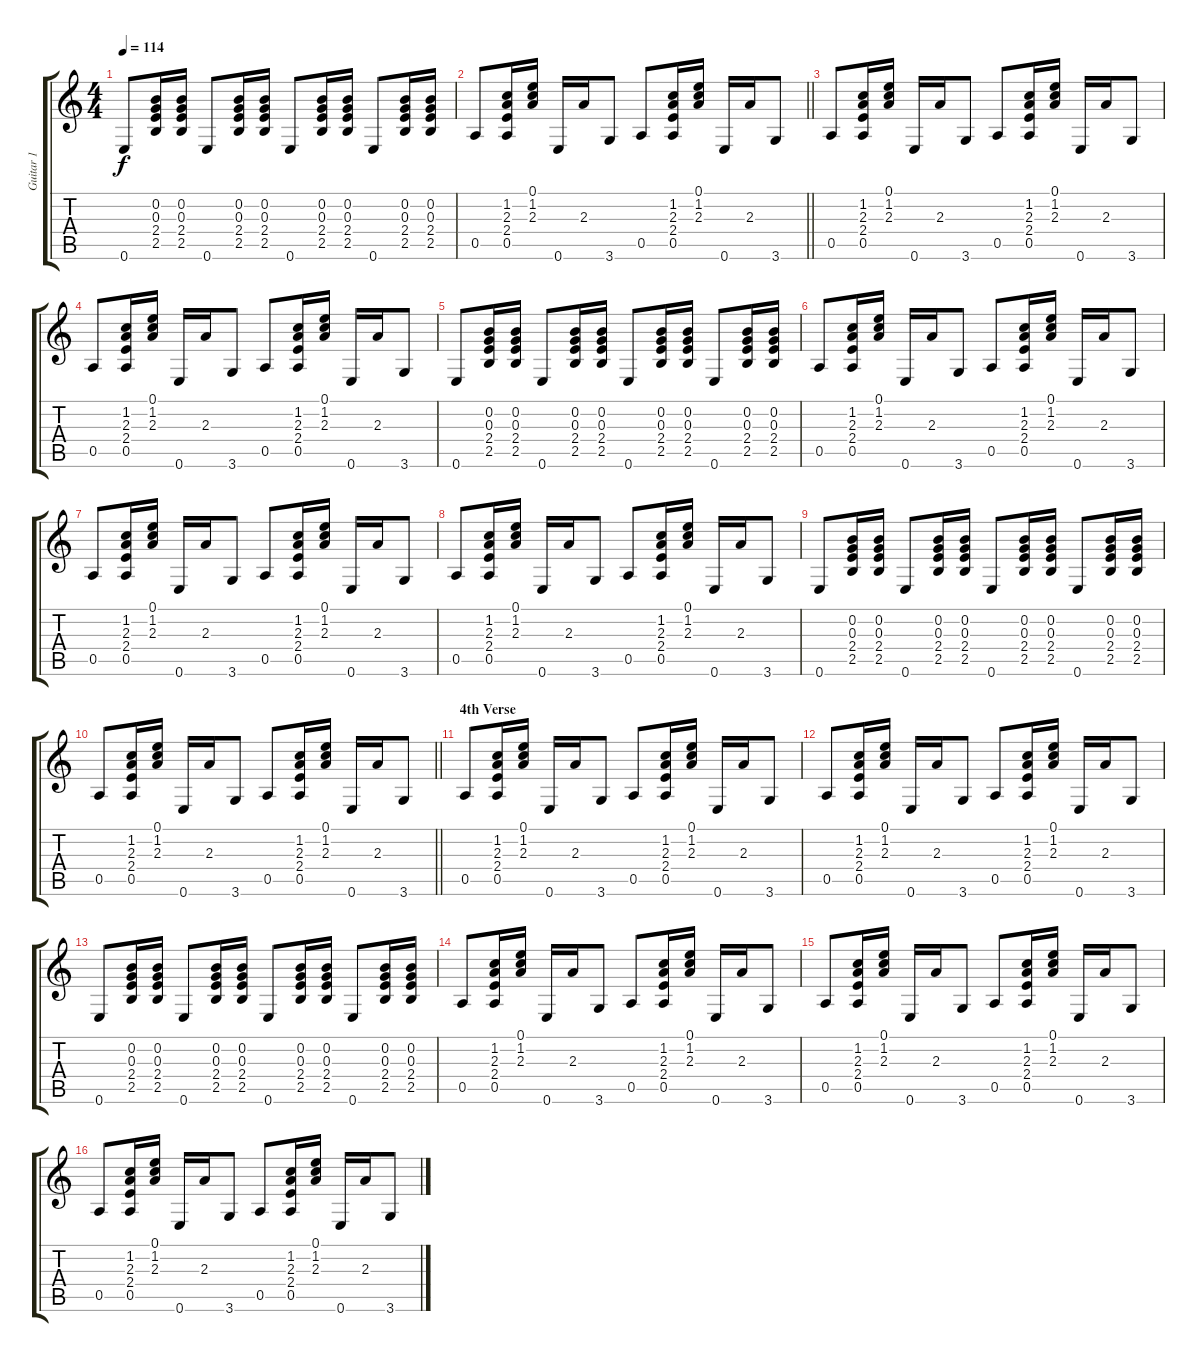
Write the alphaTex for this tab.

\track ("Guitar 1" "Guitar 1") {instrument acousticguitarsteel}
\staff {score tabs}
\tuning (E4 B3 G3 D3 A2 E2) {hide}
\ts (4 4)
\tempo 114
\clef g2
\ks c
0.6.8{dy f} (0.2 0.3 2.4 2.5).16 (0.2 0.3 2.4 2.5).16 0.6.8 (0.2 0.3 2.4 2.5).16 (0.2 0.3 2.4 2.5).16 0.6.8 (0.2 0.3 2.4 2.5).16 (0.2 0.3 2.4 2.5).16 0.6.8 (0.2 0.3 2.4 2.5).16 (0.2 0.3 2.4 2.5).16 |
\barLineRight lightlight
0.5.8 (1.2 2.3 2.4 0.5).16 (0.1 1.2 2.3).16 0.6.16 2.3.16 3.6.8 0.5.8 (1.2 2.3 2.4 0.5).16 (0.1 1.2 2.3).16 0.6.16 2.3.16 3.6.8 |
0.5.8 (1.2 2.3 2.4 0.5).16 (0.1 1.2 2.3).16 0.6.16 2.3.16 3.6.8 0.5.8 (1.2 2.3 2.4 0.5).16 (0.1 1.2 2.3).16 0.6.16 2.3.16 3.6.8 |
0.5.8 (1.2 2.3 2.4 0.5).16 (0.1 1.2 2.3).16 0.6.16 2.3.16 3.6.8 0.5.8 (1.2 2.3 2.4 0.5).16 (0.1 1.2 2.3).16 0.6.16 2.3.16 3.6.8 |
0.6.8 (0.2 0.3 2.4 2.5).16 (0.2 0.3 2.4 2.5).16 0.6.8 (0.2 0.3 2.4 2.5).16 (0.2 0.3 2.4 2.5).16 0.6.8 (0.2 0.3 2.4 2.5).16 (0.2 0.3 2.4 2.5).16 0.6.8 (0.2 0.3 2.4 2.5).16 (0.2 0.3 2.4 2.5).16 |
0.5.8 (1.2 2.3 2.4 0.5).16 (0.1 1.2 2.3).16 0.6.16 2.3.16 3.6.8 0.5.8 (1.2 2.3 2.4 0.5).16 (0.1 1.2 2.3).16 0.6.16 2.3.16 3.6.8 |
0.5.8 (1.2 2.3 2.4 0.5).16 (0.1 1.2 2.3).16 0.6.16 2.3.16 3.6.8 0.5.8 (1.2 2.3 2.4 0.5).16 (0.1 1.2 2.3).16 0.6.16 2.3.16 3.6.8 |
0.5.8 (1.2 2.3 2.4 0.5).16 (0.1 1.2 2.3).16 0.6.16 2.3.16 3.6.8 0.5.8 (1.2 2.3 2.4 0.5).16 (0.1 1.2 2.3).16 0.6.16 2.3.16 3.6.8 |
0.6.8 (0.2 0.3 2.4 2.5).16 (0.2 0.3 2.4 2.5).16 0.6.8 (0.2 0.3 2.4 2.5).16 (0.2 0.3 2.4 2.5).16 0.6.8 (0.2 0.3 2.4 2.5).16 (0.2 0.3 2.4 2.5).16 0.6.8 (0.2 0.3 2.4 2.5).16 (0.2 0.3 2.4 2.5).16 |
\barLineRight lightlight
0.5.8 (1.2 2.3 2.4 0.5).16 (0.1 1.2 2.3).16 0.6.16 2.3.16 3.6.8 0.5.8 (1.2 2.3 2.4 0.5).16 (0.1 1.2 2.3).16 0.6.16 2.3.16 3.6.8 |
\section ("" "4th Verse")
0.5.8 (1.2 2.3 2.4 0.5).16 (0.1 1.2 2.3).16 0.6.16 2.3.16 3.6.8 0.5.8 (1.2 2.3 2.4 0.5).16 (0.1 1.2 2.3).16 0.6.16 2.3.16 3.6.8 |
0.5.8 (1.2 2.3 2.4 0.5).16 (0.1 1.2 2.3).16 0.6.16 2.3.16 3.6.8 0.5.8 (1.2 2.3 2.4 0.5).16 (0.1 1.2 2.3).16 0.6.16 2.3.16 3.6.8 |
0.6.8 (0.2 0.3 2.4 2.5).16 (0.2 0.3 2.4 2.5).16 0.6.8 (0.2 0.3 2.4 2.5).16 (0.2 0.3 2.4 2.5).16 0.6.8 (0.2 0.3 2.4 2.5).16 (0.2 0.3 2.4 2.5).16 0.6.8 (0.2 0.3 2.4 2.5).16 (0.2 0.3 2.4 2.5).16 |
0.5.8 (1.2 2.3 2.4 0.5).16 (0.1 1.2 2.3).16 0.6.16 2.3.16 3.6.8 0.5.8 (1.2 2.3 2.4 0.5).16 (0.1 1.2 2.3).16 0.6.16 2.3.16 3.6.8 |
0.5.8 (1.2 2.3 2.4 0.5).16 (0.1 1.2 2.3).16 0.6.16 2.3.16 3.6.8 0.5.8 (1.2 2.3 2.4 0.5).16 (0.1 1.2 2.3).16 0.6.16 2.3.16 3.6.8 |
0.5.8 (1.2 2.3 2.4 0.5).16 (0.1 1.2 2.3).16 0.6.16 2.3.16 3.6.8 0.5.8 (1.2 2.3 2.4 0.5).16 (0.1 1.2 2.3).16 0.6.16 2.3.16 3.6.8
